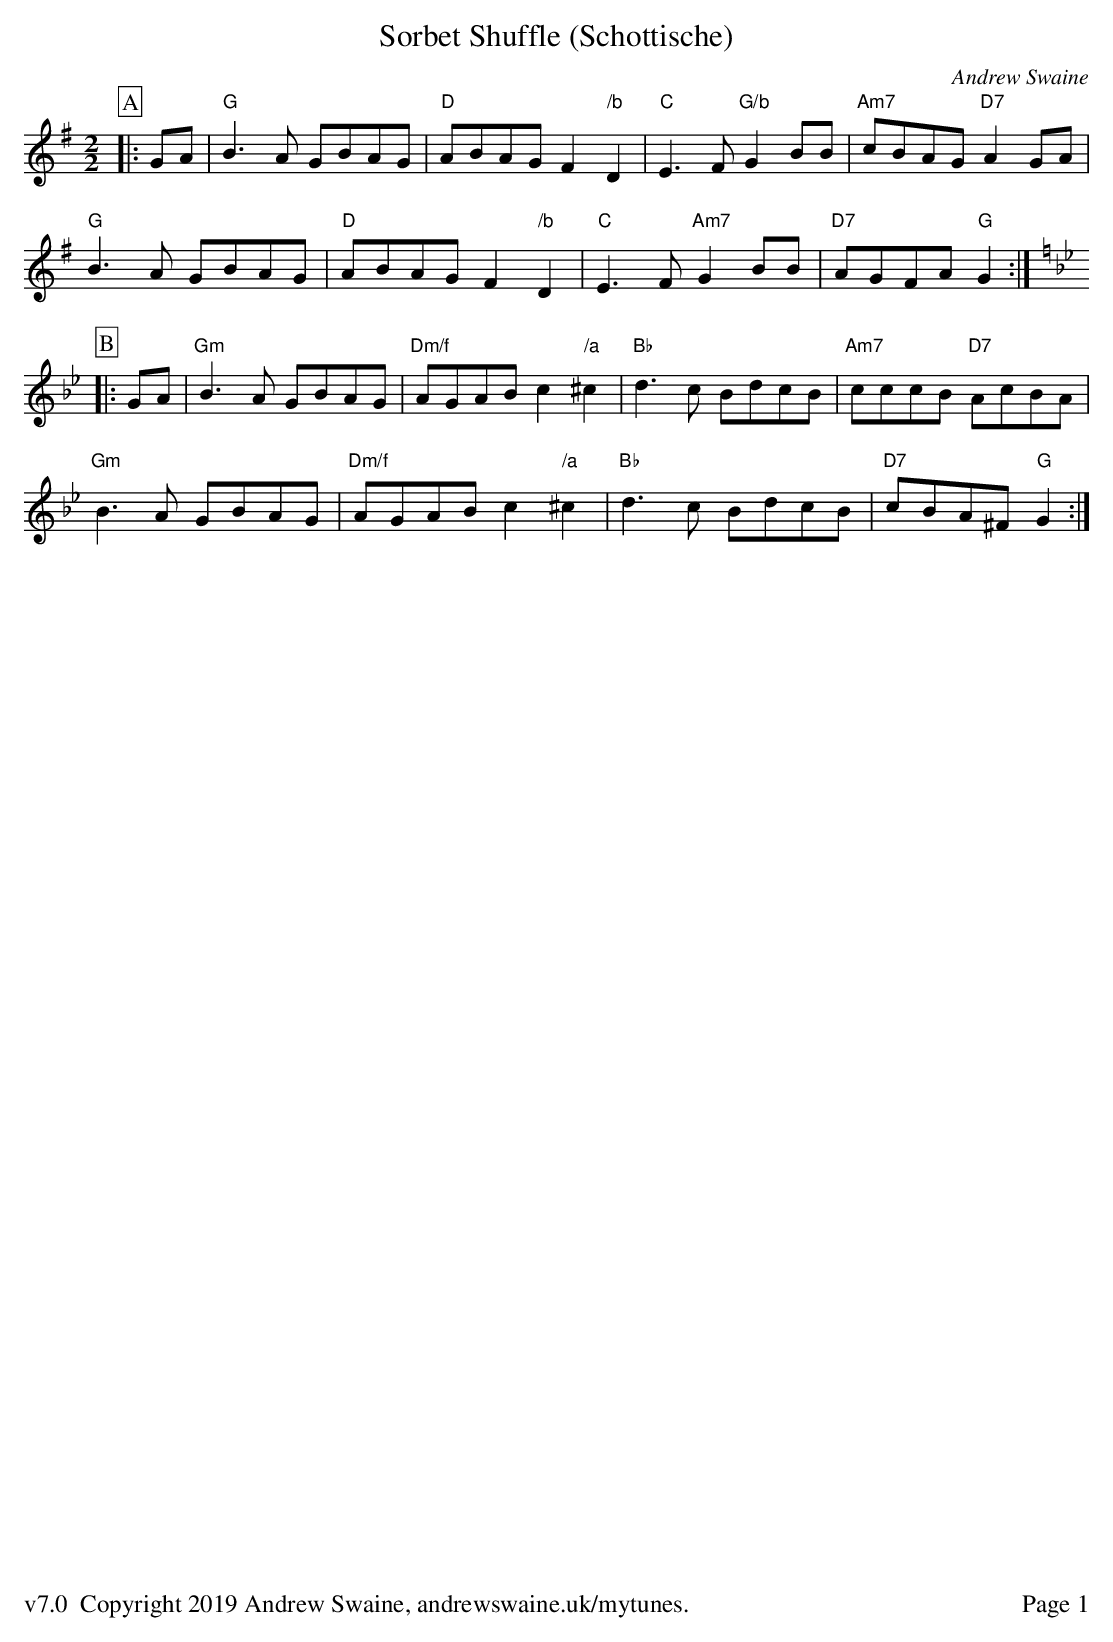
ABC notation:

X:1
T:Sorbet Shuffle (Schottische)
C:Andrew Swaine
M:2/2
L:1/8
K:G
P:A
|:GA|"G"B3A GBAG|"D"ABAG F2"/b"D2|"C"E3F "G/b"G2BB|"Am7"cBAG "D7"A2GA|
"G"B3A GBAG|"D"ABAG F2"/b"D2|"C"E3F "Am7"G2BB|"D7"AGFA "G"G2:|
K:Gm
P:B
|:GA|"Gm"B3A GBAG|"Dm/f"AGAB c2"/a"^c2|"Bb"d3c BdcB|"Am7"cccB "D7"AcBA|
"Gm"B3A GBAG|"Dm/f"AGAB c2"/a"^c2|"Bb"d3c BdcB|"D7"cBA^F "G"G2:|
